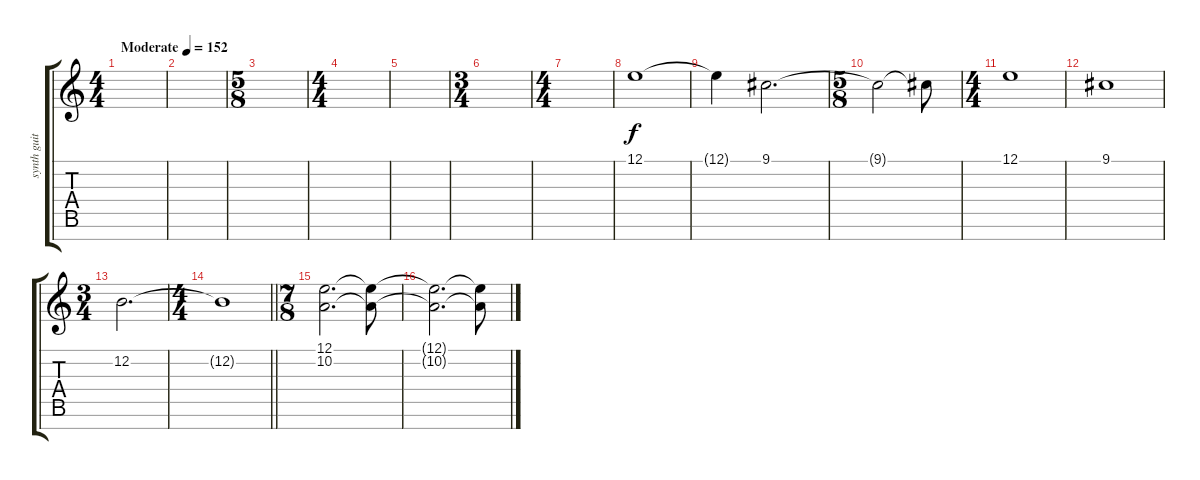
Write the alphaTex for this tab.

\track ("synth guitar" "synth guit") {instrument lead6voice}
\staff {score tabs}
\tuning (E4 B3 G3 D3 A2 E2 B1) {hide}
\ts (4 4)
\tempo (152 "Moderate")
\clef g2
\ks c
|
|
\ts (5 8)
|
\ts (4 4)
|
|
\ts (3 4)
|
\ts (4 4)
|
12.1.1 |
12.1{t}.4 9.1.2{d} |
\ts (5 8)
9.1{t}.2 9.1{t}.8 |
\ts (4 4)
12.1.1 |
9.1.1 |
\ts (3 4)
12.2.2{d} |
\ts (4 4)
\barLineRight lightlight
12.2{t}.1 |
\ts (7 8)
(12.1 10.2).2{d} (12.1{t} 10.2{t}).8 |
(12.1{t} 10.2{t}).2{d} (12.1{t} 10.2{t}).8
